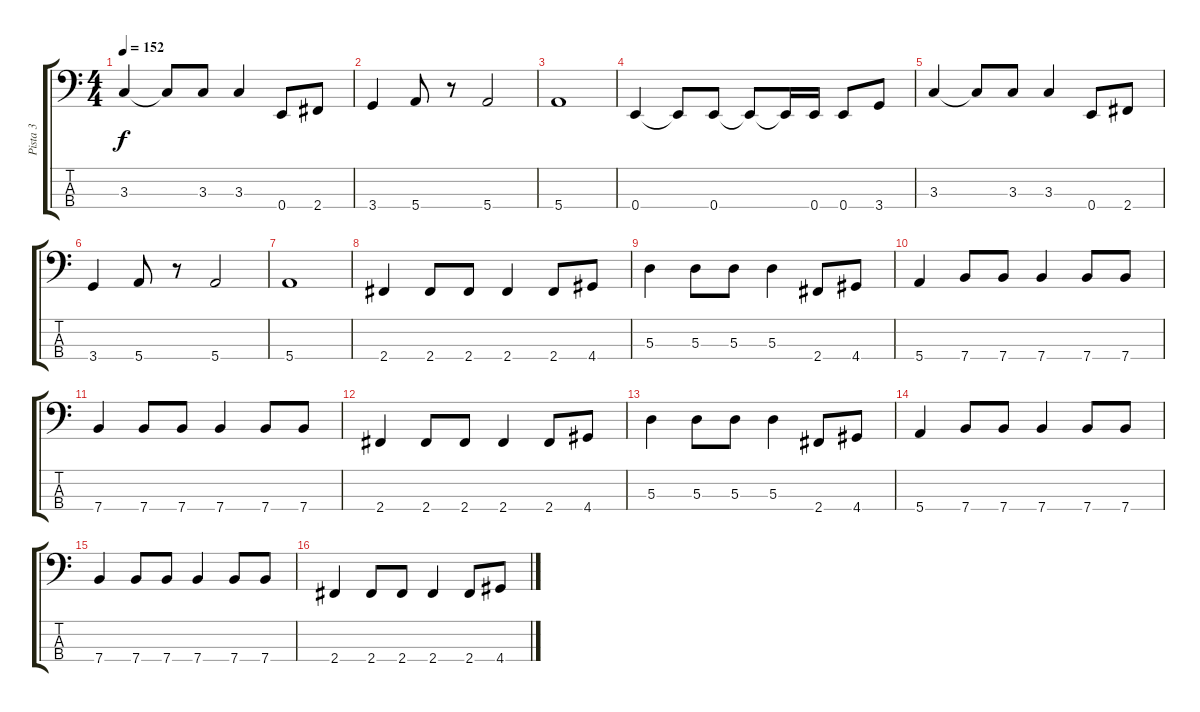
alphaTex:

\track ("Pista 3" "Pista 3") {instrument electricbassfinger}
\staff {score tabs}
\tuning (G2 D2 A1 E1) {hide}
\ts (4 4)
\tempo 152
\clef f4
\ks c
3.3.4{dy f} 3.3{t}.8 3.3.8 3.3.4 0.4.8 2.4.8 |
3.4.4 5.4.8 r.8 5.4.2 |
5.4.1 |
0.4.4 0.4{t}.8 0.4.8 0.4{t}.8 0.4{t}.16 0.4.16 0.4.8 3.4.8 |
3.3.4 3.3{t}.8 3.3.8 3.3.4 0.4.8 2.4.8 |
3.4.4 5.4.8 r.8 5.4.2 |
5.4.1 |
2.4.4 2.4.8 2.4.8 2.4.4 2.4.8 4.4.8 |
5.3.4 5.3.8 5.3.8 5.3.4 2.4.8 4.4.8 |
5.4.4 7.4.8 7.4.8 7.4.4 7.4.8 7.4.8 |
7.4.4 7.4.8 7.4.8 7.4.4 7.4.8 7.4.8 |
2.4.4 2.4.8 2.4.8 2.4.4 2.4.8 4.4.8 |
5.3.4 5.3.8 5.3.8 5.3.4 2.4.8 4.4.8 |
5.4.4 7.4.8 7.4.8 7.4.4 7.4.8 7.4.8 |
7.4.4 7.4.8 7.4.8 7.4.4 7.4.8 7.4.8 |
2.4.4 2.4.8 2.4.8 2.4.4 2.4.8 4.4.8
